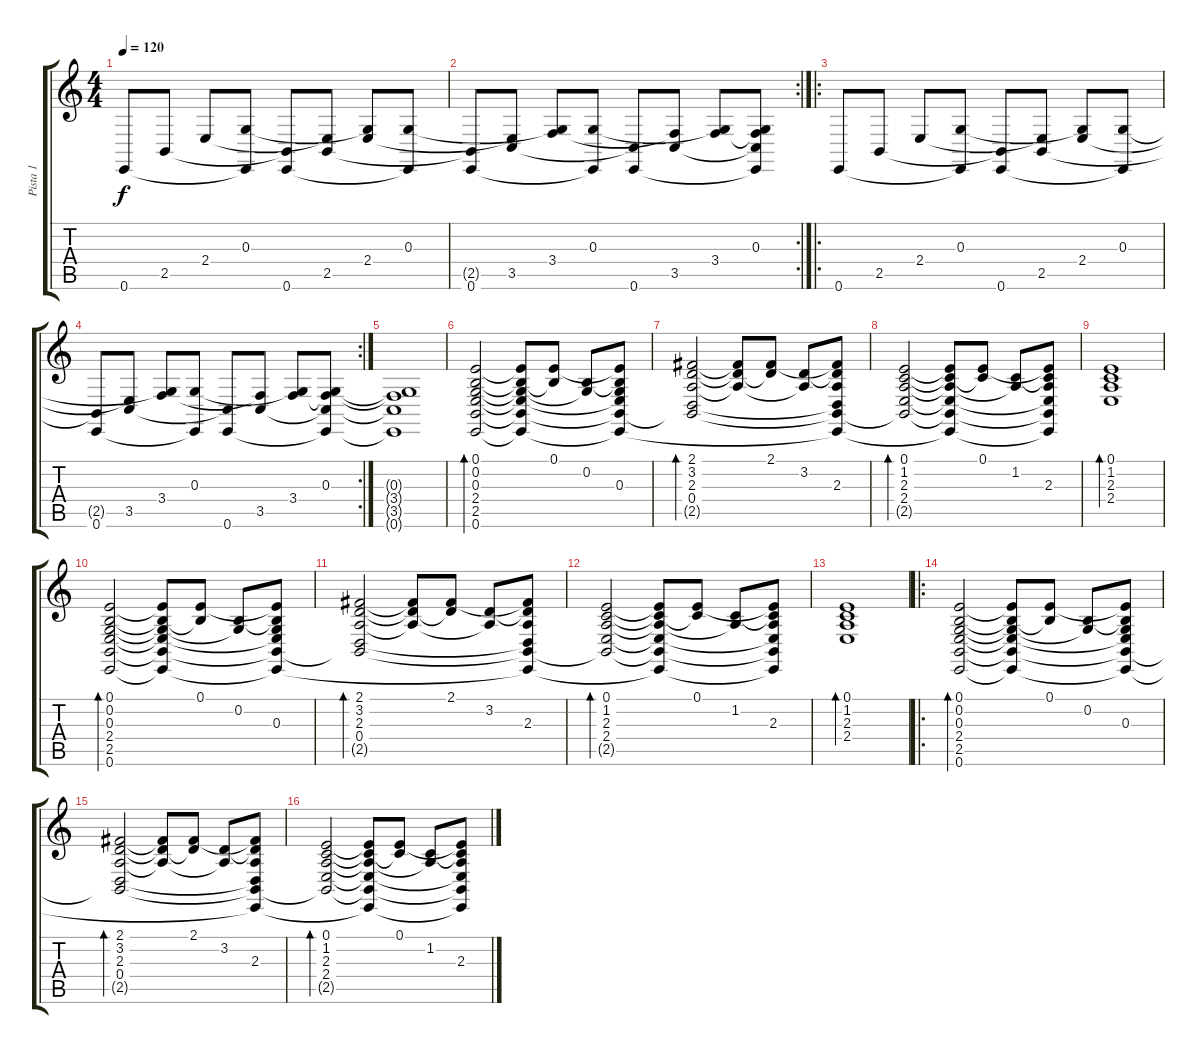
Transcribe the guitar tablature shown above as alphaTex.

\track ("Pista 1" "Pista 1") {instrument electricgrandpiano}
\staff {score tabs}
\tuning (E4 B3 G3 D3 A2 E2) {hide}
\ts (4 4)
\tempo 120
\clef g2
\ks c
0.6.8{dy f instrument electricgrandpiano} 2.5.8 2.4.8 (0.3 0.6{t}).8 (2.5{t} 0.6).8 (2.4{t} 2.5).8 (0.3{t} 2.4).8 (0.3 0.6{t}).8 |
\rc 2
(2.5{t} 0.6).8 (2.4{t} 3.5).8 (0.3{t} 3.4).8 (0.3 0.6{t}).8 (3.5{t} 0.6).8 (3.4{t} 3.5).8 (0.3{t} 3.4).8 (0.3 3.4{t} 3.5{t} 0.6{t}).8 |
\ro
0.6.8 2.5.8 2.4.8 (0.3 0.6{t}).8 (2.5{t} 0.6).8 (2.4{t} 2.5).8 (0.3{t} 2.4).8 (0.3 0.6{t}).8 |
\rc 2
(2.5{t} 0.6).8 (2.4{t} 3.5).8 (0.3{t} 3.4).8 (0.3 0.6{t}).8 (3.5{t} 0.6).8 (3.4{t} 3.5).8 (0.3{t} 3.4).8 (0.3 3.4{t} 3.5{t} 0.6{t}).8 |
(0.3{t} 3.4{t} 3.5{t} 0.6{t}).1 |
(0.1 0.2 0.3 2.4 2.5 0.6).2{bd 240} (0.1{t} 0.2{t} 0.3{t} 2.4{t} 2.5{t} 0.6{t}).8 (0.1 0.2{t}).8 (0.2 0.3{t}).8 (0.1{t} 0.2{t} 0.3 2.4{t} 2.5{t} 0.6{t}).8 |
(2.1 3.2 2.3 0.4 2.5{t}).2{bd 240} (2.1{t} 3.2{t} 2.3{t}).8 (2.1 3.2{t}).8 (3.2 2.3{t}).8 (2.1{t} 3.2{t} 2.3 0.4{t} 2.5{t} 0.6{t}).8 |
(0.1 1.2 2.3 2.4 2.5{t}).2{bd 240} (0.1{t} 1.2{t} 2.3{t} 2.4{t} 2.5{t} 0.6{t}).8 (0.1 1.2{t}).8 (1.2 2.3{t}).8 (0.1{t} 1.2{t} 2.3 2.4{t} 2.5{t} 0.6{t}).8 |
(0.1 1.2 2.3 2.4).1{bd 240} |
(0.1 0.2 0.3 2.4 2.5 0.6).2{bd 240} (0.1{t} 0.2{t} 0.3{t} 2.4{t} 2.5{t} 0.6{t}).8 (0.1 0.2{t}).8 (0.2 0.3{t}).8 (0.1{t} 0.2{t} 0.3 2.4{t} 2.5{t} 0.6{t}).8 |
(2.1 3.2 2.3 0.4 2.5{t}).2{bd 240} (2.1{t} 3.2{t} 2.3{t}).8 (2.1 3.2{t}).8 (3.2 2.3{t}).8 (2.1{t} 3.2{t} 2.3 0.4{t} 2.5{t} 0.6{t}).8 |
(0.1 1.2 2.3 2.4 2.5{t}).2{bd 240} (0.1{t} 1.2{t} 2.3{t} 2.4{t} 2.5{t} 0.6{t}).8 (0.1 1.2{t}).8 (1.2 2.3{t}).8 (0.1{t} 1.2{t} 2.3 2.4{t} 2.5{t} 0.6{t}).8 |
(0.1 1.2 2.3 2.4).1{bd 240} |
\ro
(0.1 0.2 0.3 2.4 2.5 0.6).2{bd 240} (0.1{t} 0.2{t} 0.3{t} 2.4{t} 2.5{t} 0.6{t}).8 (0.1 0.2{t}).8 (0.2 0.3{t}).8 (0.1{t} 0.2{t} 0.3 2.4{t} 2.5{t} 0.6{t}).8 |
(2.1 3.2 2.3 0.4 2.5{t}).2{bd 240} (2.1{t} 3.2{t} 2.3{t}).8 (2.1 3.2{t}).8 (3.2 2.3{t}).8 (2.1{t} 3.2{t} 2.3 0.4{t} 2.5{t} 0.6{t}).8 |
(0.1 1.2 2.3 2.4 2.5{t}).2{bd 240} (0.1{t} 1.2{t} 2.3{t} 2.4{t} 2.5{t} 0.6{t}).8 (0.1 1.2{t}).8 (1.2 2.3{t}).8 (0.1{t} 1.2{t} 2.3 2.4{t} 2.5{t} 0.6{t}).8
